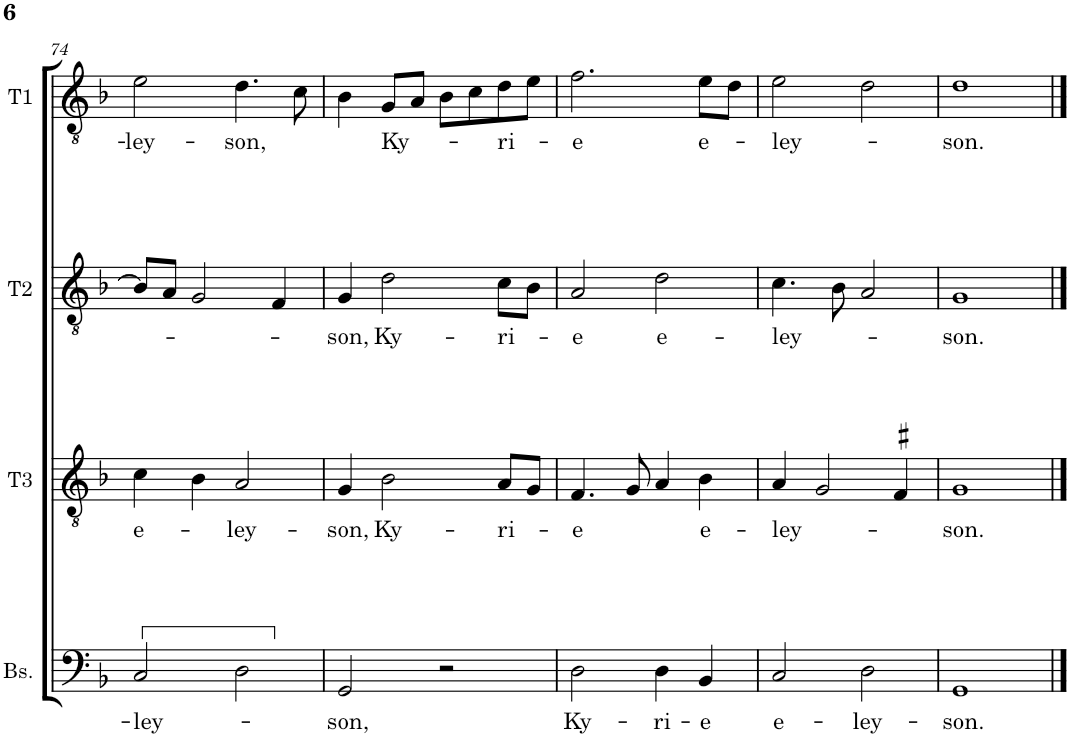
**kern	**text	**kern	**text	**kern	**text	**kern	**text
*part4	*part4	*part3	*part3	*part2	*part2	*part1	*part1
*staff4	*staff4	*staff3	*staff3	*staff2	*staff2	*staff1	*staff1
*I"Bas	*	*I"T3	*	*I"T2	*	*I"T1	*
*I'Bs.	*	*I'T3	*	*I'T2	*	*I'T1	*
!!LO:PB:g=z
*clefF4	*	*clefGv2	*	*clefGv2	*	*clefGv2	*
*k[b-]	*	*k[b-]	*	*k[b-]	*	*k[b-]	*
*M2/2	*	*M2/2	*	*M2/2	*	*M2/2	*
*met(c|)	*	*met(c|)	*	*met(c|)	*	*met(c|)	*
=74	=74	=74	=74	=74	=74	=74	=74
!	!LO:LY:b	!	!LO:LY:b	!	!	!	!LO:LY:b
2C/	-ley-	4c\	e-	8B-/L]	.	2e\	-ley-
.	.	.	.	8A/J	.	.	.
.	.	4B-\	.	2G/	.	.	.
!	!	!	!LO:LY:b	!	!	!	!LO:LY:b
2D\	.	2A/	-ley-	.	.	4.d\	-son,
.	.	.	.	4F/	.	.	.
.	.	.	.	.	.	8c\	.
=75	=75	=75	=75	=75	=75	=75	=75
!	!LO:LY:b	!	!LO:LY:b	!	!LO:LY:b	!	!
2GG/	-son,	4G/	-son,	4G/	-son,	4B-\	.
!	!	!	!LO:LY:b	!	!LO:LY:b	!	!LO:LY:b
.	.	2B-\	Ky-	2d\	Ky-	8G/L	Ky-
.	.	.	.	.	.	8A/J	.
2r	.	.	.	.	.	8B-\L	.
.	.	.	.	.	.	8c\	.
!	!	!	!LO:LY:b	!	!LO:LY:b	!	!LO:LY:b
.	.	8A/L	-ri-	8c\L	-ri-	8d\	-ri-
.	.	8G/J	.	8B-\J	.	8e\J	.
=76	=76	=76	=76	=76	=76	=76	=76
!	!LO:LY:b	!	!LO:LY:b	!	!LO:LY:b	!	!LO:LY:b
2D\	Ky-	4.F/	-e	2A/	-e	2.f\	-e
.	.	8G/	.	.	.	.	.
!	!LO:LY:b	!	!	!	!LO:LY:b	!	!
4D\	-ri-	4A/	.	2d\	e-	.	.
!	!LO:LY:b	!	!LO:LY:b	!	!	!	!LO:LY:b
4BB-/	-e	4B-\	e-	.	.	8e\L	e-
.	.	.	.	.	.	8d\J	.
=77	=77	=77	=77	=77	=77	=77	=77
!	!LO:LY:b	!	!LO:LY:b	!	!LO:LY:b	!	!LO:LY:b
2C/	e-	4A/	-ley-	4.c\	-ley-	2e\	-ley-
.	.	2G/	.	.	.	.	.
.	.	.	.	8B-\	.	.	.
!	!LO:LY:b	!	!	!	!	!	!
2D\	-ley-	.	.	2A/	.	2d\	.
.	.	4F#X/	.	.	.	.	.
=78	=78	=78	=78	=78	=78	=78	=78
!	!LO:LY:b	!	!LO:LY:b	!	!LO:LY:b	!	!LO:LY:b
1GG	-son.	1G	-son.	1G	-son.	1d	-son.
==	==	==	==	==	==	==	==
*-	*-	*-	*-	*-	*-	*-	*-
